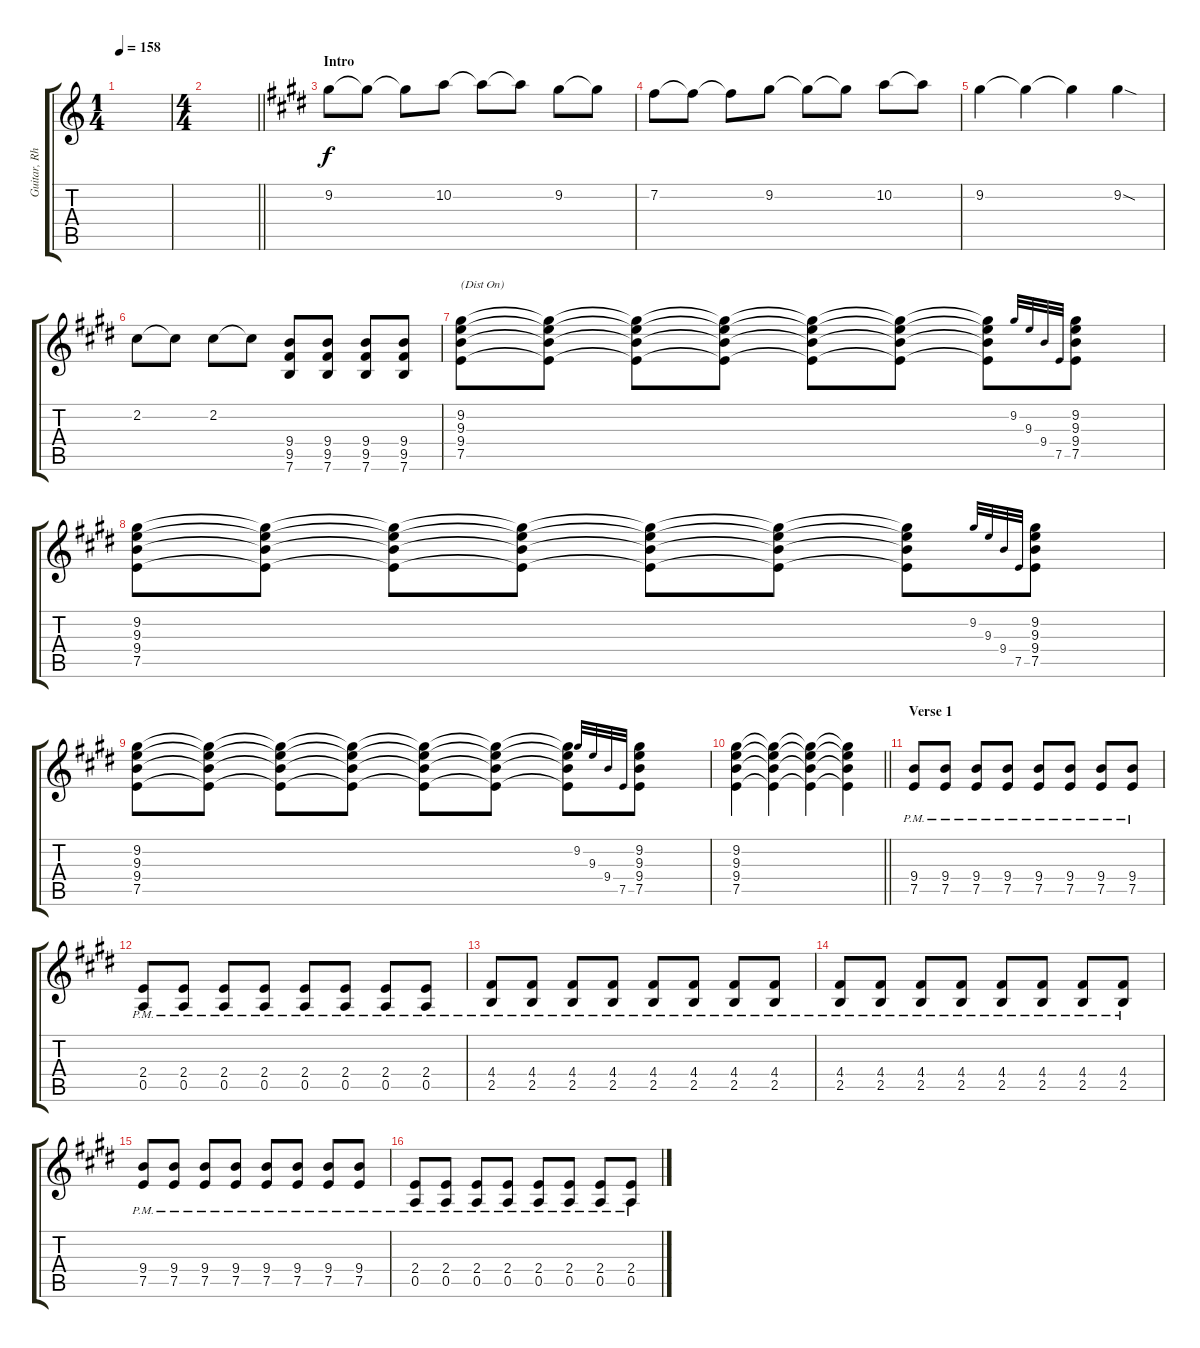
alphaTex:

\track ("Guitar, Rhythm" "Guitar, Rh") {instrument overdrivenguitar}
\staff {score tabs}
\tuning (E4 B3 G3 D3 A2 E2) {hide}
\ts (1 4)
\tempo 158
\clef g2
\ks c
|
\ts (4 4)
\barLineRight lightlight
|
\section ("" "Intro")
\ks e
9.2.8 9.2{t}.8 9.2{t}.8 10.2.8 10.2{t}.8 10.2{t}.8 9.2.8 9.2{t}.8 |
\ks c#minor
7.2.8 7.2{t}.8 7.2{t}.8 9.2.8 9.2{t}.8 9.2{t}.8 10.2.8 10.2{t}.8 |
\ks e
9.2.4 9.2{t}.4 9.2{t}.4 9.2{sod}.4 |
\ks c#minor
2.2.8 2.2{t}.8 2.2.8 2.2{t}.8 (9.4 9.5 7.6).8 (9.4 9.5 7.6).8 (9.4 9.5 7.6).8 (9.4 9.5 7.6).8 |
\ks e
(9.2 9.3 9.4 7.5).8{txt "(Dist On)" instrument overdrivenguitar} (9.2{t} 9.3{t} 9.4{t} 7.5{t}).8 (9.2{t} 9.3{t} 9.4{t} 7.5{t}).8 (9.2{t} 9.3{t} 9.4{t} 7.5{t}).8 (9.2{t} 9.3{t} 9.4{t} 7.5{t}).8 (9.2{t} 9.3{t} 9.4{t} 7.5{t}).8 (9.2{t} 9.3{t} 9.4{t} 7.5{t}).8 9.2.32{gr onbeat} 9.3.32{gr onbeat} 9.4.32{gr onbeat} 7.5.32{gr onbeat} (9.2 9.3 9.4 7.5).8 |
\ks c#minor
(9.2 9.3 9.4 7.5).8 (9.2{t} 9.3{t} 9.4{t} 7.5{t}).8 (9.2{t} 9.3{t} 9.4{t} 7.5{t}).8 (9.2{t} 9.3{t} 9.4{t} 7.5{t}).8 (9.2{t} 9.3{t} 9.4{t} 7.5{t}).8 (9.2{t} 9.3{t} 9.4{t} 7.5{t}).8 (9.2{t} 9.3{t} 9.4{t} 7.5{t}).8 9.2.32{gr onbeat} 9.3.32{gr onbeat} 9.4.32{gr onbeat} 7.5.32{gr onbeat} (9.2 9.3 9.4 7.5).8 |
\ks e
(9.2 9.3 9.4 7.5).8 (9.2{t} 9.3{t} 9.4{t} 7.5{t}).8 (9.2{t} 9.3{t} 9.4{t} 7.5{t}).8 (9.2{t} 9.3{t} 9.4{t} 7.5{t}).8 (9.2{t} 9.3{t} 9.4{t} 7.5{t}).8 (9.2{t} 9.3{t} 9.4{t} 7.5{t}).8 (9.2{t} 9.3{t} 9.4{t} 7.5{t}).8 9.2.32{gr onbeat} 9.3.32{gr onbeat} 9.4.32{gr onbeat} 7.5.32{gr onbeat} (9.2 9.3 9.4 7.5).8 |
\barLineRight lightlight
\ks c#minor
(9.2 9.3 9.4 7.5).4 (9.2{t} 9.3{t} 9.4{t} 7.5{t}).4 (9.2{t} 9.3{t} 9.4{t} 7.5{t}).4 (9.2{t} 9.3{t} 9.4{t} 7.5{t}).4 |
\section ("" "Verse 1")
\ks e
(9.4{pm} 7.5{pm}).8 (9.4{pm} 7.5{pm}).8 (9.4{pm} 7.5{pm}).8 (9.4{pm} 7.5{pm}).8 (9.4{pm} 7.5{pm}).8 (9.4{pm} 7.5{pm}).8 (9.4{pm} 7.5{pm}).8 (9.4{pm} 7.5{pm}).8 |
\ks c#minor
(2.4{pm} 0.5{pm}).8 (2.4{pm} 0.5{pm}).8 (2.4{pm} 0.5{pm}).8 (2.4{pm} 0.5{pm}).8 (2.4{pm} 0.5{pm}).8 (2.4{pm} 0.5{pm}).8 (2.4{pm} 0.5{pm}).8 (2.4{pm} 0.5{pm}).8 |
(4.4{pm} 2.5{pm}).8 (4.4{pm} 2.5{pm}).8 (4.4{pm} 2.5{pm}).8 (4.4{pm} 2.5{pm}).8 (4.4{pm} 2.5{pm}).8 (4.4{pm} 2.5{pm}).8 (4.4{pm} 2.5{pm}).8 (4.4{pm} 2.5{pm}).8 |
(4.4{pm} 2.5{pm}).8 (4.4{pm} 2.5{pm}).8 (4.4{pm} 2.5{pm}).8 (4.4{pm} 2.5{pm}).8 (4.4{pm} 2.5{pm}).8 (4.4{pm} 2.5{pm}).8 (4.4{pm} 2.5{pm}).8 (4.4{pm} 2.5{pm}).8 |
\ks e
(9.4{pm} 7.5{pm}).8 (9.4{pm} 7.5{pm}).8 (9.4{pm} 7.5{pm}).8 (9.4{pm} 7.5{pm}).8 (9.4{pm} 7.5{pm}).8 (9.4{pm} 7.5{pm}).8 (9.4{pm} 7.5{pm}).8 (9.4{pm} 7.5{pm}).8 |
\ks c#minor
(2.4{pm} 0.5{pm}).8 (2.4{pm} 0.5{pm}).8 (2.4{pm} 0.5{pm}).8 (2.4{pm} 0.5{pm}).8 (2.4{pm} 0.5{pm}).8 (2.4{pm} 0.5{pm}).8 (2.4{pm} 0.5{pm}).8 (2.4{pm} 0.5{pm}).8
